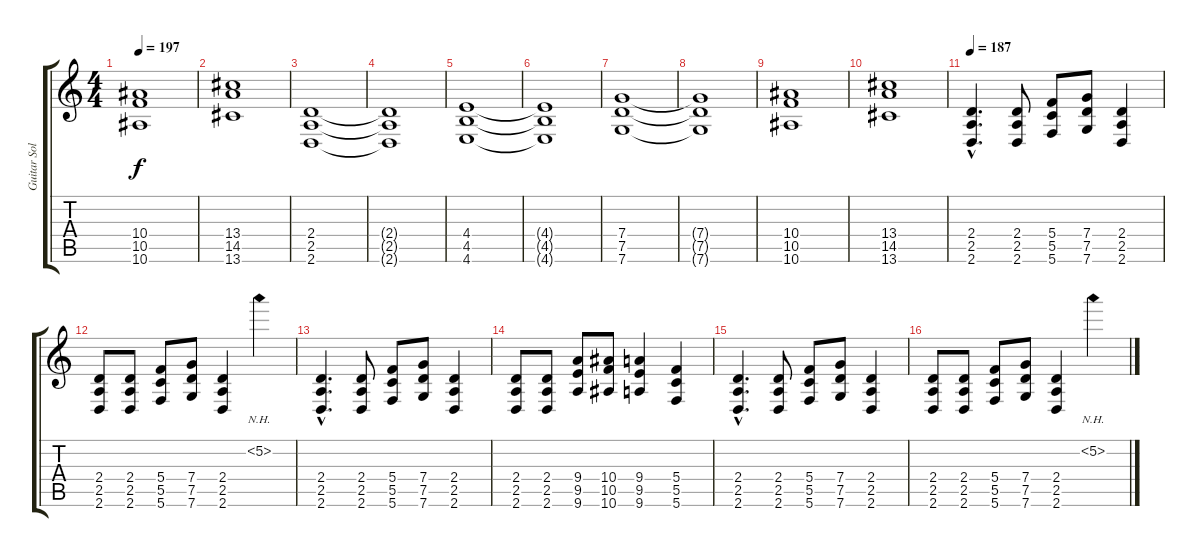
\track ("Guitar Solo" "Guitar Sol") {instrument overdrivenguitar}
\staff {score tabs}
\tuning (D4 A3 F3 C3 G2 C2) {hide}
\ts (4 4)
\tempo 197
\clef g2
\ks c
(10.4 10.5 10.6).1{dy f} |
(13.4 14.5 13.6).1 |
(2.4 2.5 2.6).1 |
(2.4{t} 2.5{t} 2.6{t}).1 |
(4.4 4.5 4.6).1 |
(4.4{t} 4.5{t} 4.6{t}).1 |
(7.4 7.5 7.6).1 |
(7.4{t} 7.5{t} 7.6{t}).1 |
(10.4 10.5 10.6).1 |
(13.4 14.5 13.6).1 |
\tempo 187
(2.4{hac} 2.5{hac} 2.6{hac}).4{d balance 13} (2.4 2.5 2.6).8 (5.4 5.5 5.6).8 (7.4 7.5 7.6).8 (2.4 2.5 2.6).4 |
(2.4 2.5 2.6).8 (2.4 2.5 2.6).8 (5.4 5.5 5.6).8 (7.4 7.5 7.6).8 (2.4 2.5 2.6).4 5.2{nh}.4 |
(2.4{hac} 2.5{hac} 2.6{hac}).4{d} (2.4 2.5 2.6).8 (5.4 5.5 5.6).8 (7.4 7.5 7.6).8 (2.4 2.5 2.6).4 |
(2.4 2.5 2.6).8 (2.4 2.5 2.6).8 (9.4 9.5 9.6).8 (10.4 10.5 10.6).8 (9.4 9.5 9.6).4 (5.4 5.5 5.6).4 |
(2.4{hac} 2.5{hac} 2.6{hac}).4{d} (2.4 2.5 2.6).8 (5.4 5.5 5.6).8 (7.4 7.5 7.6).8 (2.4 2.5 2.6).4 |
(2.4 2.5 2.6).8 (2.4 2.5 2.6).8 (5.4 5.5 5.6).8 (7.4 7.5 7.6).8 (2.4 2.5 2.6).4 5.2{nh}.4
